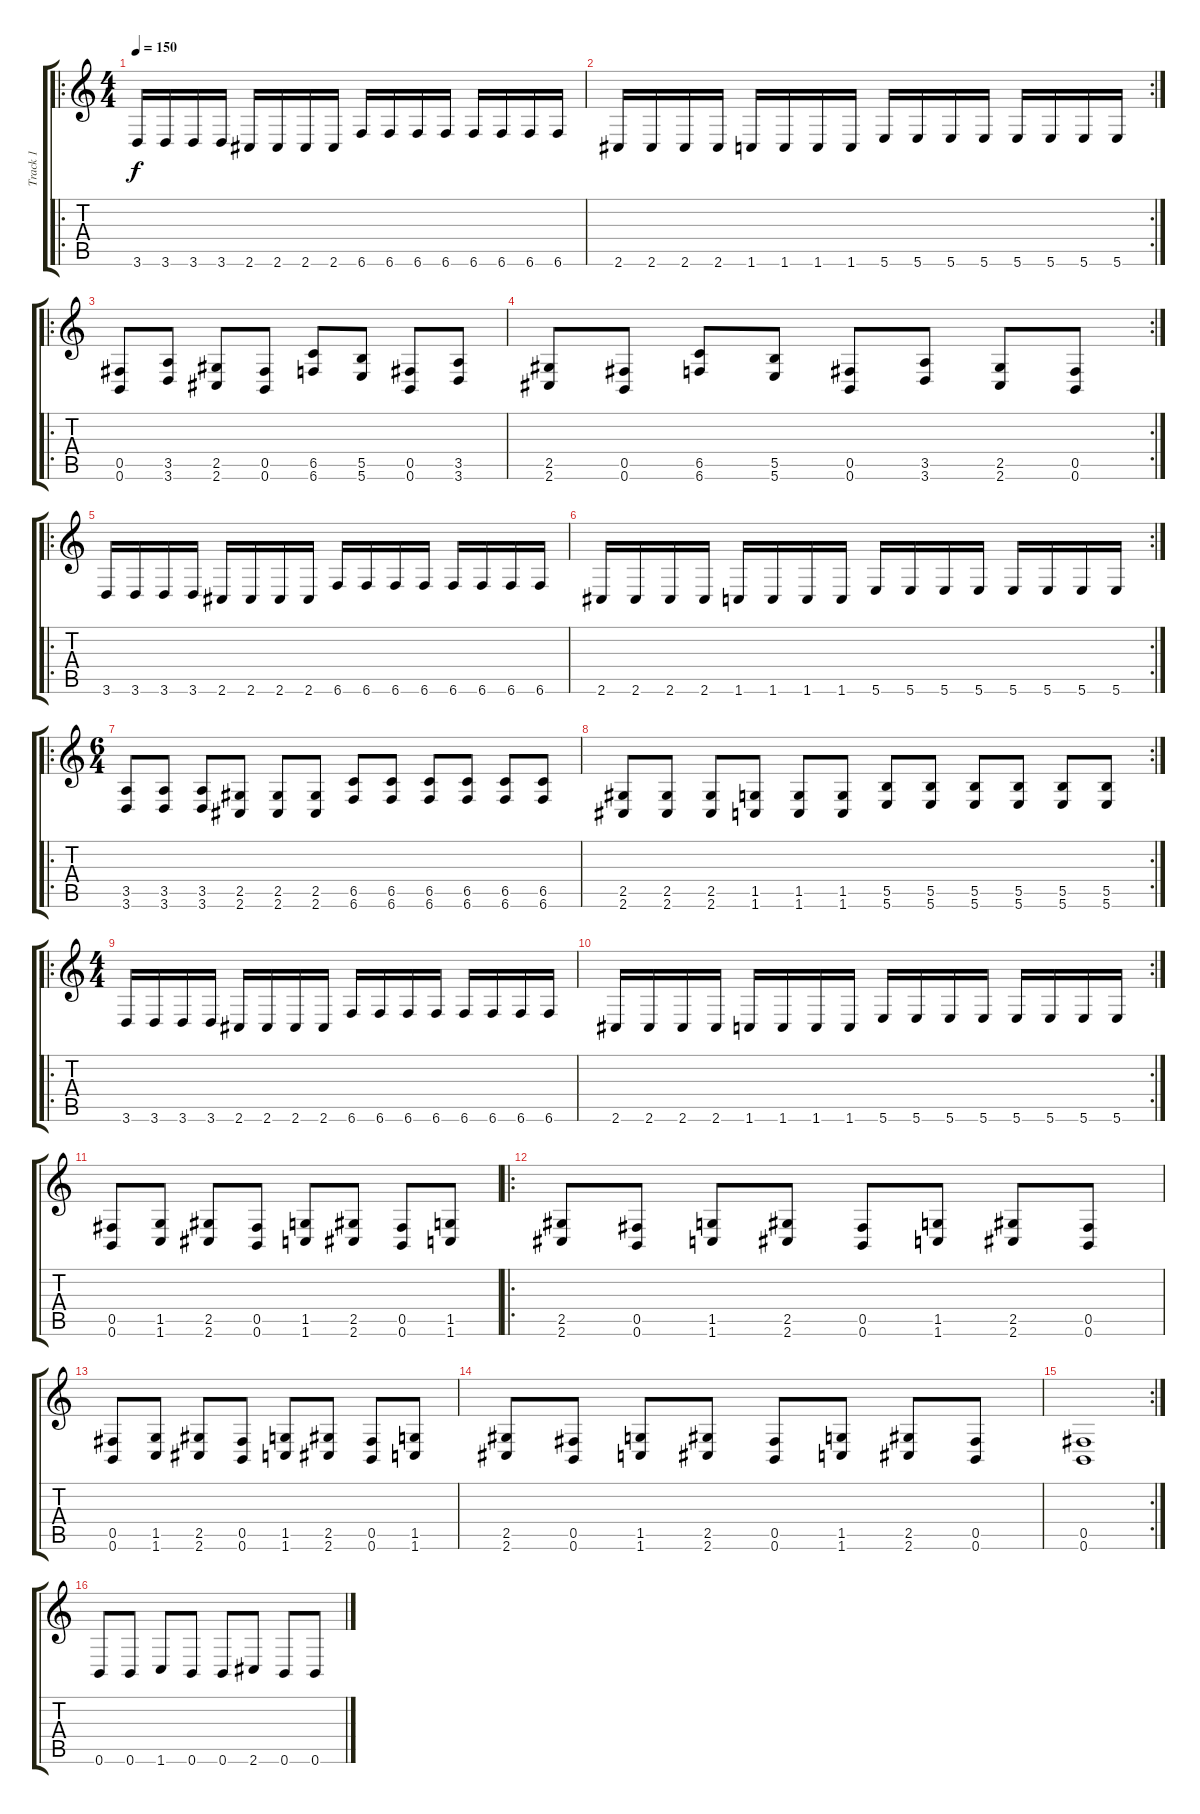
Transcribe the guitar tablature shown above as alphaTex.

\track ("Track 1" "Track 1") {instrument distortionguitar}
\staff {score tabs}
\tuning (Db4 Ab3 E3 B2 Gb2 B1) {hide}
\ro
\ts (4 4)
\tempo 150
\clef g2
\ks c
3.6.16{dy f} 3.6.16 3.6.16 3.6.16 2.6.16 2.6.16 2.6.16 2.6.16 6.6.16 6.6.16 6.6.16 6.6.16 6.6.16 6.6.16 6.6.16 6.6.16 |
\rc 2
2.6.16 2.6.16 2.6.16 2.6.16 1.6.16 1.6.16 1.6.16 1.6.16 5.6.16 5.6.16 5.6.16 5.6.16 5.6.16 5.6.16 5.6.16 5.6.16 |
\ro
(0.5 0.6).8 (3.5 3.6).8 (2.5 2.6).8 (0.5 0.6).8 (6.5 6.6).8 (5.5 5.6).8 (0.5 0.6).8 (3.5 3.6).8 |
\rc 2
(2.5 2.6).8 (0.5 0.6).8 (6.5 6.6).8 (5.5 5.6).8 (0.5 0.6).8 (3.5 3.6).8 (2.5 2.6).8 (0.5 0.6).8 |
\ro
3.6.16 3.6.16 3.6.16 3.6.16 2.6.16 2.6.16 2.6.16 2.6.16 6.6.16 6.6.16 6.6.16 6.6.16 6.6.16 6.6.16 6.6.16 6.6.16 |
\rc 2
2.6.16 2.6.16 2.6.16 2.6.16 1.6.16 1.6.16 1.6.16 1.6.16 5.6.16 5.6.16 5.6.16 5.6.16 5.6.16 5.6.16 5.6.16 5.6.16 |
\ro
\ts (6 4)
(3.5 3.6).8 (3.5 3.6).8 (3.5 3.6).8 (2.5 2.6).8 (2.5 2.6).8 (2.5 2.6).8 (6.5 6.6).8 (6.5 6.6).8 (6.5 6.6).8 (6.5 6.6).8 (6.5 6.6).8 (6.5 6.6).8 |
\rc 2
(2.5 2.6).8 (2.5 2.6).8 (2.5 2.6).8 (1.5 1.6).8 (1.5 1.6).8 (1.5 1.6).8 (5.5 5.6).8 (5.5 5.6).8 (5.5 5.6).8 (5.5 5.6).8 (5.5 5.6).8 (5.5 5.6).8 |
\ro
\ts (4 4)
3.6.16 3.6.16 3.6.16 3.6.16 2.6.16 2.6.16 2.6.16 2.6.16 6.6.16 6.6.16 6.6.16 6.6.16 6.6.16 6.6.16 6.6.16 6.6.16 |
\rc 2
2.6.16 2.6.16 2.6.16 2.6.16 1.6.16 1.6.16 1.6.16 1.6.16 5.6.16 5.6.16 5.6.16 5.6.16 5.6.16 5.6.16 5.6.16 5.6.16 |
(0.5 0.6).8 (1.5 1.6).8 (2.5 2.6).8 (0.5 0.6).8 (1.5 1.6).8 (2.5 2.6).8 (0.5 0.6).8 (1.5 1.6).8 |
\ro
(2.5 2.6).8 (0.5 0.6).8 (1.5 1.6).8 (2.5 2.6).8 (0.5 0.6).8 (1.5 1.6).8 (2.5 2.6).8 (0.5 0.6).8 |
(0.5 0.6).8 (1.5 1.6).8 (2.5 2.6).8 (0.5 0.6).8 (1.5 1.6).8 (2.5 2.6).8 (0.5 0.6).8 (1.5 1.6).8 |
(2.5 2.6).8 (0.5 0.6).8 (1.5 1.6).8 (2.5 2.6).8 (0.5 0.6).8 (1.5 1.6).8 (2.5 2.6).8 (0.5 0.6).8 |
\rc 2
(0.5 0.6).1 |
0.6.8 0.6.8 1.6.8 0.6.8 0.6.8 2.6.8 0.6.8 0.6.8
